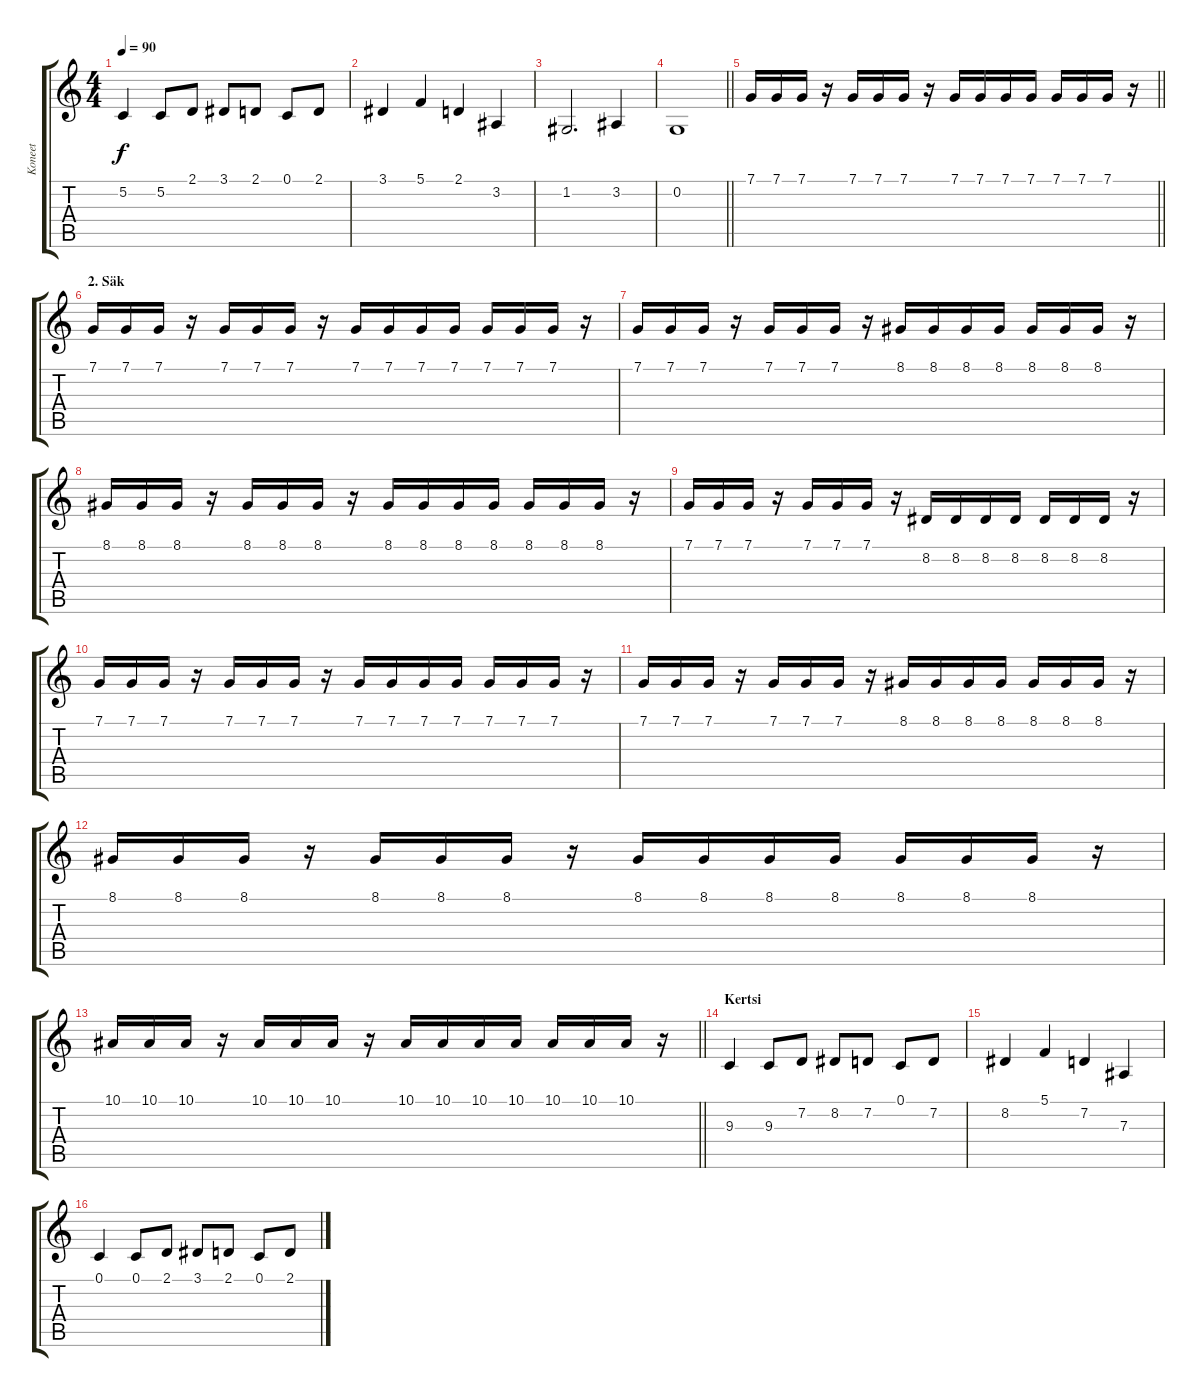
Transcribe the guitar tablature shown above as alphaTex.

\track ("Koneet" "Koneet") {instrument stringensemble1}
\staff {score tabs}
\tuning (C4 G3 Eb3 Bb2 F2 C2) {hide}
\ts (4 4)
\tempo 90
\clef g2
\ks c
5.2.4{dy f} 5.2.8 2.1.8 3.1.8 2.1.8 0.1.8 2.1.8 |
3.1.4 5.1.4 2.1.4 3.2.4 |
1.2.2{d} 3.2.4 |
\barLineRight lightlight
0.2.1 |
\barLineRight lightlight
7.1.16 7.1.16 7.1.16 r.16 7.1.16 7.1.16 7.1.16 r.16 7.1.16 7.1.16 7.1.16 7.1.16 7.1.16 7.1.16 7.1.16 r.16 |
\section ("" "2. Säk")
7.1.16 7.1.16 7.1.16 r.16 7.1.16 7.1.16 7.1.16 r.16 7.1.16 7.1.16 7.1.16 7.1.16 7.1.16 7.1.16 7.1.16 r.16 |
7.1.16 7.1.16 7.1.16 r.16 7.1.16 7.1.16 7.1.16 r.16 8.1.16 8.1.16 8.1.16 8.1.16 8.1.16 8.1.16 8.1.16 r.16 |
8.1.16 8.1.16 8.1.16 r.16 8.1.16 8.1.16 8.1.16 r.16 8.1.16 8.1.16 8.1.16 8.1.16 8.1.16 8.1.16 8.1.16 r.16 |
7.1.16 7.1.16 7.1.16 r.16 7.1.16 7.1.16 7.1.16 r.16 8.2.16 8.2.16 8.2.16 8.2.16 8.2.16 8.2.16 8.2.16 r.16 |
7.1.16 7.1.16 7.1.16 r.16 7.1.16 7.1.16 7.1.16 r.16 7.1.16 7.1.16 7.1.16 7.1.16 7.1.16 7.1.16 7.1.16 r.16 |
7.1.16 7.1.16 7.1.16 r.16 7.1.16 7.1.16 7.1.16 r.16 8.1.16 8.1.16 8.1.16 8.1.16 8.1.16 8.1.16 8.1.16 r.16 |
8.1.16 8.1.16 8.1.16 r.16 8.1.16 8.1.16 8.1.16 r.16 8.1.16 8.1.16 8.1.16 8.1.16 8.1.16 8.1.16 8.1.16 r.16 |
\barLineRight lightlight
10.1.16 10.1.16 10.1.16 r.16 10.1.16 10.1.16 10.1.16 r.16 10.1.16 10.1.16 10.1.16 10.1.16 10.1.16 10.1.16 10.1.16 r.16 |
\section ("" "Kertsi")
9.3.4 9.3.8 7.2.8 8.2.8 7.2.8 0.1.8 7.2.8 |
8.2.4 5.1.4 7.2.4 7.3.4 |
0.1.4 0.1.8 2.1.8 3.1.8 2.1.8 0.1.8 2.1.8
